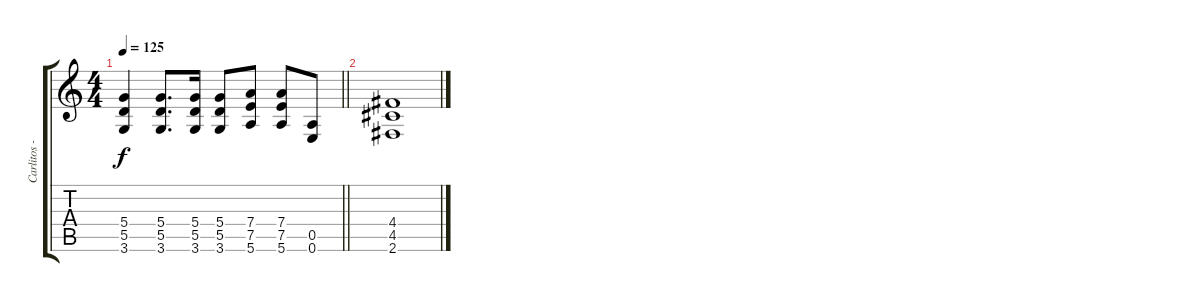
\track ("Carlitos - Guitarra Líder" "Carlitos -") {instrument distortionguitar}
\staff {score tabs}
\tuning (E4 B3 G3 D3 A2 E2) {hide}
\ts (4 4)
\tempo 125
\clef g2
\barLineRight lightlight
\ks c
(5.4 5.5 3.6).4{dy f} (5.4 5.5 3.6).8{d} (5.4 5.5 3.6).16 (5.4 5.5 3.6).8 (7.4 7.5 5.6).8 (7.4 7.5 5.6).8 (0.5 0.6).8 |
(4.4 4.5 2.6).1
